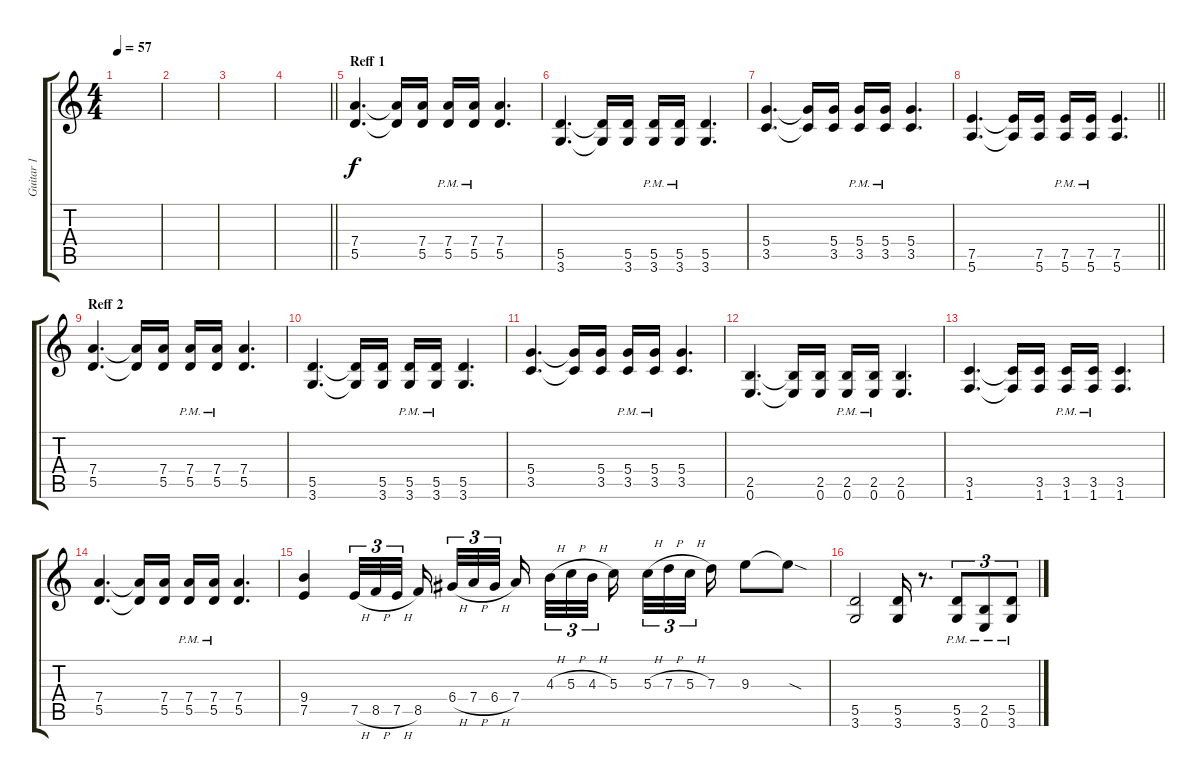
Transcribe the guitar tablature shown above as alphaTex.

\track ("Guitar 1" "Guitar 1") {instrument overdrivenguitar}
\staff {score tabs}
\tuning (E4 B3 G3 D3 A2 E2) {hide}
\ts (4 4)
\tempo 57
\clef g2
\ks c
|
|
|
\barLineRight lightlight
|
\section ("" "Reff 1")
(7.4 5.5).4{d} (7.4{t} 5.5{t}).16 (7.4 5.5).16 (7.4{pm} 5.5{pm}).16 (7.4{pm} 5.5{pm}).16 (7.4 5.5).4{d} |
(5.5 3.6).4{d} (5.5{t} 3.6{t}).16 (5.5 3.6).16 (5.5{pm} 3.6{pm}).16 (5.5{pm} 3.6{pm}).16 (5.5 3.6).4{d} |
(5.4 3.5).4{d} (5.4{t} 3.5{t}).16 (5.4 3.5).16 (5.4{pm} 3.5{pm}).16 (5.4{pm} 3.5{pm}).16 (5.4 3.5).4{d} |
\barLineRight lightlight
(7.5 5.6).4{d} (7.5{t} 5.6{t}).16 (7.5 5.6).16 (7.5{pm} 5.6{pm}).16 (7.5{pm} 5.6{pm}).16 (7.5 5.6).4{d} |
\section ("" "Reff 2")
(7.4 5.5).4{d} (7.4{t} 5.5{t}).16 (7.4 5.5).16 (7.4{pm} 5.5{pm}).16 (7.4{pm} 5.5{pm}).16 (7.4 5.5).4{d} |
(5.5 3.6).4{d} (5.5{t} 3.6{t}).16 (5.5 3.6).16 (5.5{pm} 3.6{pm}).16 (5.5{pm} 3.6{pm}).16 (5.5 3.6).4{d} |
(5.4 3.5).4{d} (5.4{t} 3.5{t}).16 (5.4 3.5).16 (5.4{pm} 3.5{pm}).16 (5.4{pm} 3.5{pm}).16 (5.4 3.5).4{d} |
(2.5 0.6).4{d} (2.5{t} 0.6{t}).16 (2.5 0.6).16 (2.5{pm} 0.6{pm}).16 (2.5{pm} 0.6{pm}).16 (2.5 0.6).4{d} |
(3.5 1.6).4{d} (3.5{t} 1.6{t}).16 (3.5 1.6).16 (3.5{pm} 1.6{pm}).16 (3.5{pm} 1.6{pm}).16 (3.5 1.6).4{d} |
(7.4 5.5).4{d} (7.4{t} 5.5{t}).16 (7.4 5.5).16 (7.4{pm} 5.5{pm}).16 (7.4{pm} 5.5{pm}).16 (7.4 5.5).4{d} |
(9.4 7.5).4 7.5{h}.32{tu (3 2)} 8.5{h}.32{tu (3 2)} 7.5{h}.32{tu (3 2) beam splitsecondary} 8.5.16{beam splitsecondary} 6.4{h}.32{tu (3 2)} 7.4{h}.32{tu (3 2)} 6.4{h}.32{tu (3 2) beam splitsecondary} 7.4.16 4.3{h}.32{tu (3 2)} 5.3{h}.32{tu (3 2)} 4.3{h}.32{tu (3 2) beam splitsecondary} 5.3.16{beam splitsecondary} 5.3{h}.32{tu (3 2)} 7.3{h}.32{tu (3 2)} 5.3{h}.32{tu (3 2) beam splitsecondary} 7.3.16 9.3.8 9.3{sod t}.8 |
(5.5 3.6).2 (5.5 3.6).16 r.8{d} (5.5{pm} 3.6{pm}).8{tu (3 2)} (2.5{pm} 0.6{pm}).8{tu (3 2)} (5.5{pm} 3.6{pm}).8{tu (3 2)}
